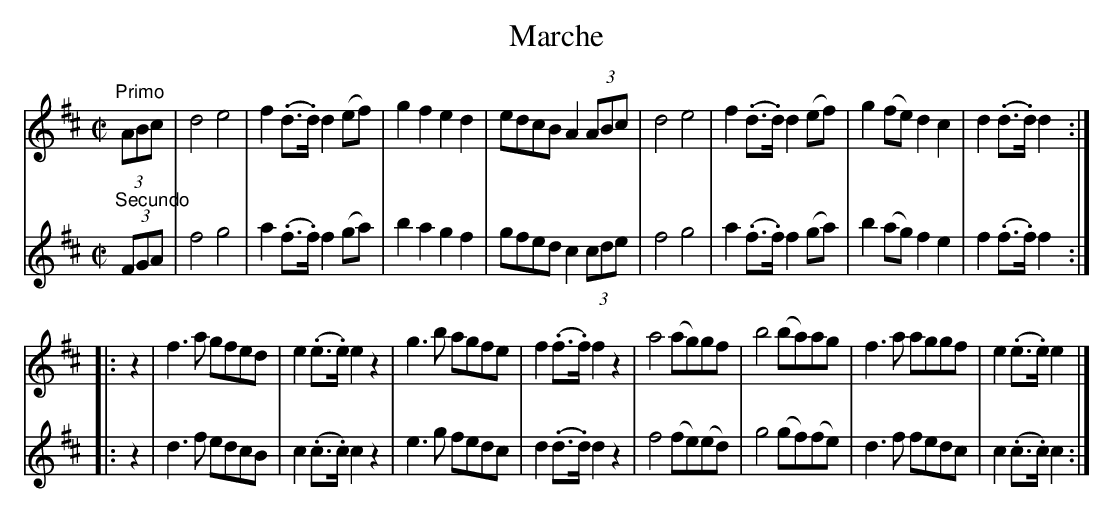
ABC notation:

X:1
T:Marche
M:C|
K:Dmaj
L:1/8
[V:1]"Primo"(3ABc|d4 e4|f2 (.d>.d) d2 (ef)|g2 f2 e2 d2|edcB A2 (3ABc|d4 e4|f2 (.d>.d) d2 (ef)|g2 (fe) d2 c2|d2 (.d>.d) d2:|
|:z2|f3a gfed|e2 (.e>.e) e2 z2|g3b agfe|f2 (.f>.f) f2 z2|a4 (ag)gf|b4 (ba)ag|f3a aggf|e2 (.e>.e) e2|]
[V:2]"Secundo"(3FGA|f4 g4|a2 (.f>.f) f2 (ga)|b2a2 g2f2|gfed c2 (3cde|f4 g4|a2 (.f>.f) f2 (ga)|b2(ag) f2e2|f2 (.f>.f) f2:|
|:z2|d3f edcB|c2(.c>.c) c2 z2|e3g fedc|d2 (.d>.d)d2 z2|f4 (fe)(ed)|g4 (gf)(fe)|d3f fedc|c2 (.c>.c) c2:|]
